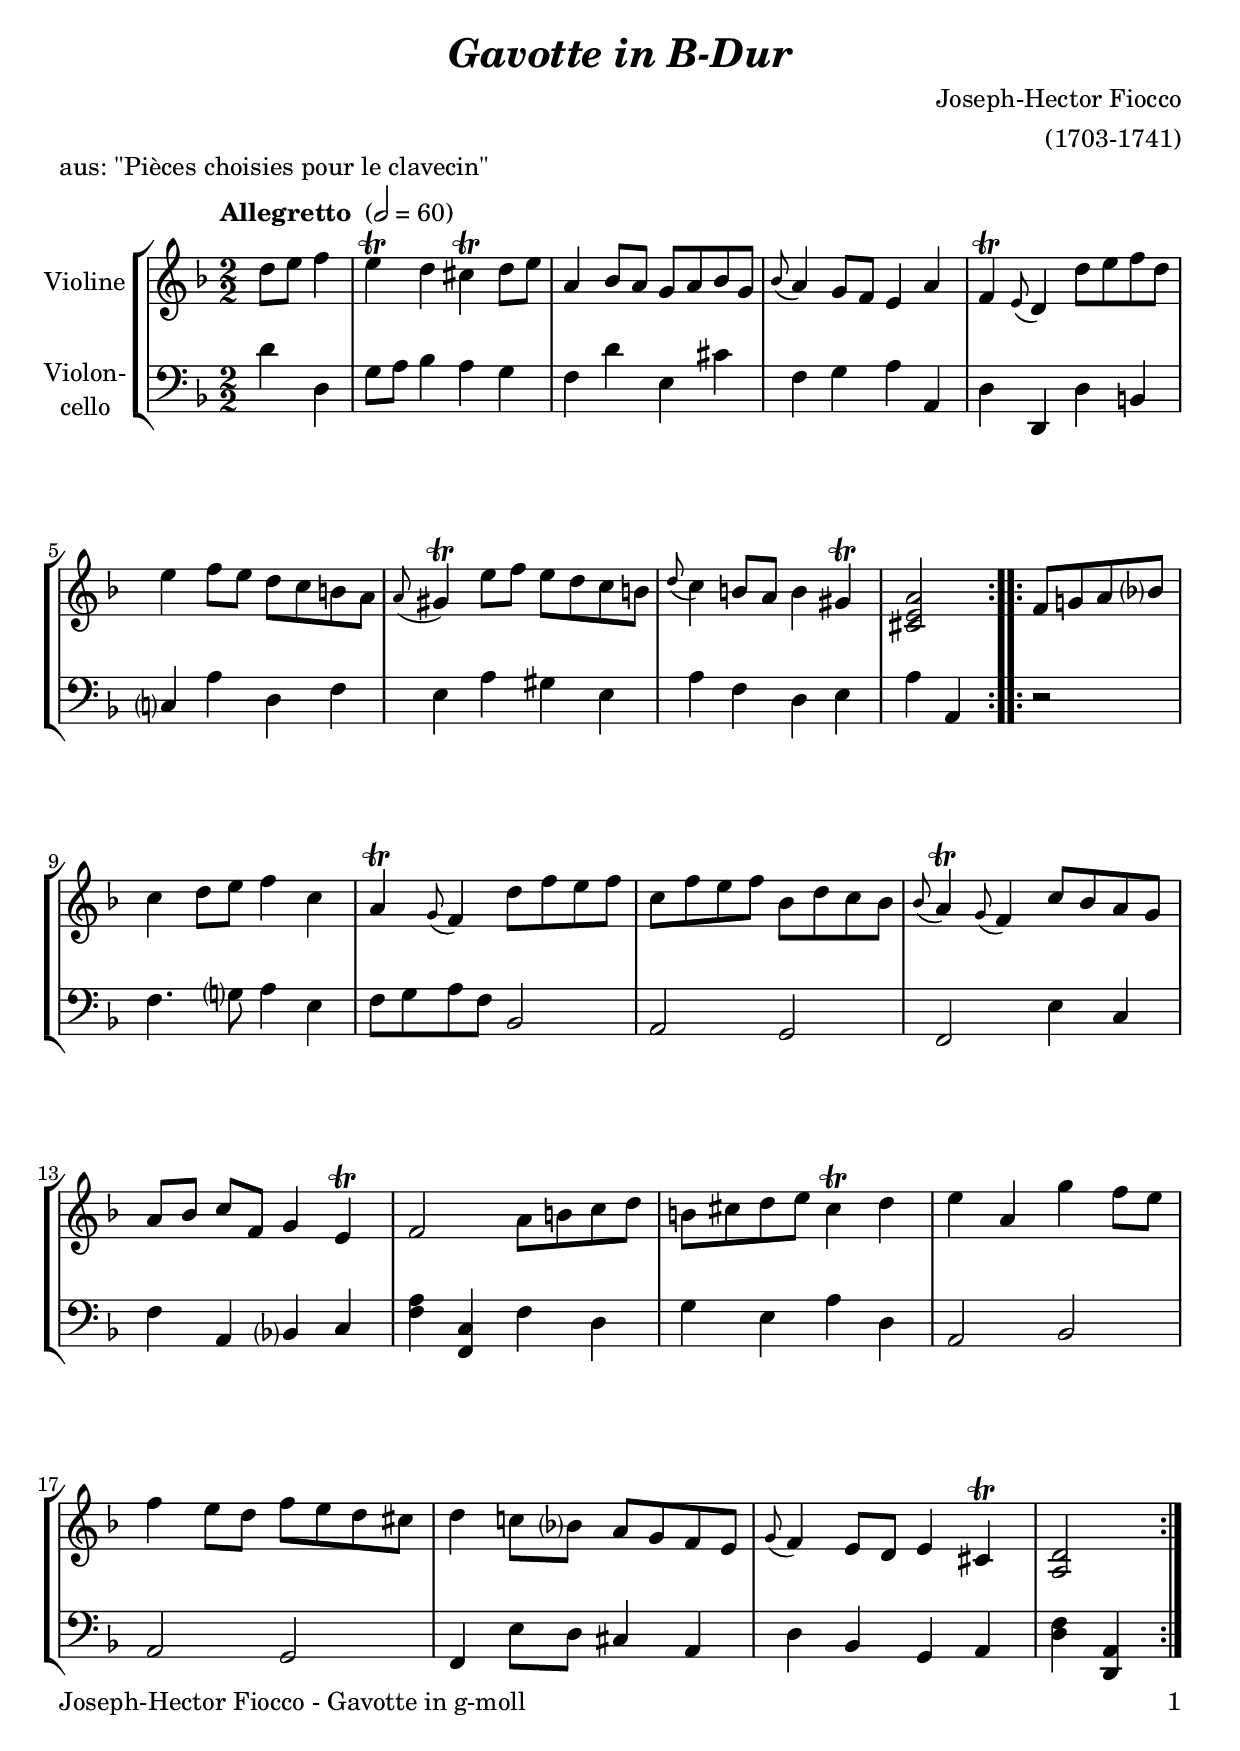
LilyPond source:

\version "2.20.2"
\include "deutsch.ly"

#(set-global-staff-size 22)

\header {
  title     = \markup \bold \italic "Gavotte in B-Dur"
  composer  = "Joseph-Hector Fiocco"
  arranger  = "(1703-1741)"
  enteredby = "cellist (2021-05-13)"
  piece     = "aus: \"Pièces choisies pour le clavecin\""
}

voiceconsts = {
 \key d \minor
 \time 2/2
 \clef "treble"
 \numericTimeSignature
 \compressEmptyMeasures
% Set default beaming for all staves
%  \set Timing.beamExceptions = #'()
%  \set Timing.baseMoment     = #(ly:make-moment 1 4)
%  \set Timing.beatStructure  = #'(1 1 1)
  \tempo "Allegretto " 2=60
}

mivl = "violin"
mivc = "cello"

cresc = \markup \italic "cresc."
fmarc = \markup { \dynamic f \bold \italic " marcato" }

va = \relative c'' {
  \voiceconsts

  \repeat volta 2 {
    \partial 2 d8 e f4
    e\trill d cis\trill d8 e
    a,4 b8 a g a b g
    \appoggiatura b a4 g8 f e4 a
    f\trill \appoggiatura e8 d4 d'8 e f d
    e4 f8 e d c h a

    \appoggiatura a gis4\trill e'8 f e d c h
    \appoggiatura d c4 h8 a h4 gis\trill
    <cis, e a>2
  }
  \repeat volta 2 {
    f8 g! a b?
    c4 d8 e f4 c
    a\trill \appoggiatura g8 f4 d'8 f e f
    c f e f b, d c b

    \appoggiatura b a4\trill \appoggiatura g8 f4 c'8 b a g
    a b c[ f,] g4 e\trill
    f2 a8 h c d
    h cis d e cis4\trill d
    e a, g' f8 e

    f4 e8 d f e d cis
    d4 c!8 b? a g f e
    \appoggiatura g f4 e8 d e4 cis\trill
    <a d>2
  }
}

vb = \relative c' {
  \voiceconsts
  \clef "bass"
  
  \repeat volta 2 {
    \partial 2 d4 d,
    g8 a b4 a g
    f d' e, cis'
    f, g a a,
    d d, d' h
    c? a' d, f

    e a gis e
    a f d e
    a a,
  }
  \repeat volta 2 {
    r2
    f'4. g?8 a4 e
    f8 g a f b,2
    a g

    f e'4 c
    f a, b? c
    <f a> <f, c'> f' d
    g e a d,
    a2 b

    a g
    f4 e'8 d cis4 a
    d b g a
    <f' d> <d, a'>
  }
}


music = \new StaffGroup <<
      \new Staff {
        \set Staff.midiInstrument = \mivl
        \set Staff.instrumentName = \markup \center-column { "Violine" }
        \transpose d d { \va }
      }

      \new Staff {
        \set Staff.midiInstrument = \mivc
        \set Staff.instrumentName = \markup \center-column { "Violon-" "cello" }
        \transpose d d { \vb }
      }      
>>

\book {
   \paper {
    print-page-number = ##t
    print-first-page-number = ##t
    ragged-last-bottom = ##f
    oddHeaderMarkup = \markup \null
    evenHeaderMarkup = \markup \null
    oddFooterMarkup = \markup {
      \fill-line {
        \on-the-fly #print-page-number-check-first
        "Joseph-Hector Fiocco - Gavotte in g-moll" \fromproperty #'page:page-number-string
      }
    }
    evenFooterMarkup = \oddFooterMarkup
  } \score {
    \music
    \layout {}
  }

  \score {
    \unfoldRepeats \music

    \midi {
      \context {
        \Score
      }
    }
  }
}
